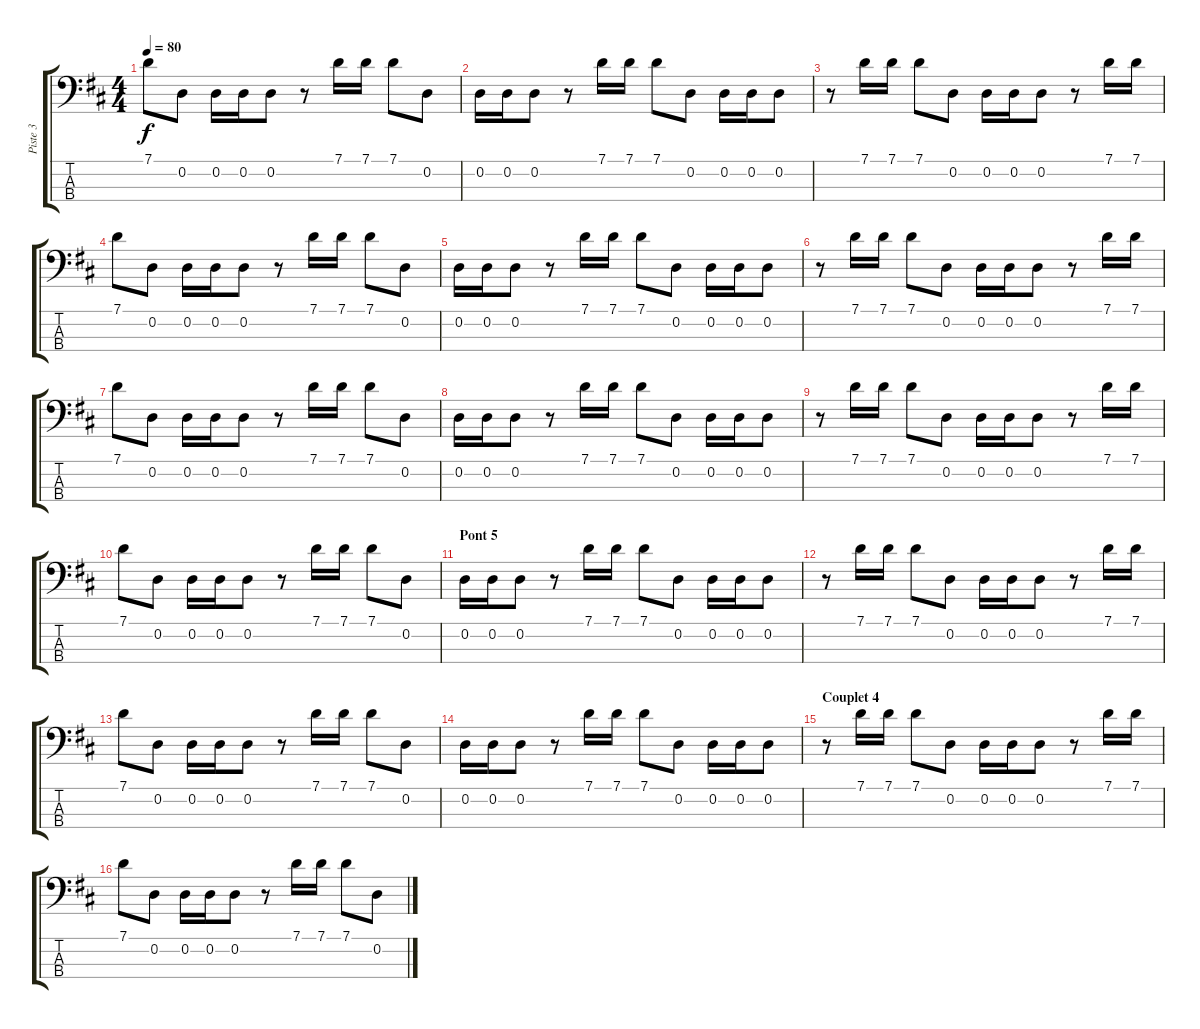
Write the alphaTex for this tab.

\track ("Piste 3" "Piste 3") {instrument electricbassfinger}
\staff {score tabs}
\tuning (G2 D2 A1 E1) {hide}
\ts (4 4)
\tempo 80
\clef f4
\ks d
7.1.8{dy f} 0.2.8 0.2.16 0.2.16 0.2.8 r.8 7.1.16 7.1.16 7.1.8 0.2.8 |
0.2.16 0.2.16 0.2.8 r.8 7.1.16 7.1.16 7.1.8 0.2.8 0.2.16 0.2.16 0.2.8 |
r.8 7.1.16 7.1.16 7.1.8 0.2.8 0.2.16 0.2.16 0.2.8 r.8 7.1.16 7.1.16 |
7.1.8 0.2.8 0.2.16 0.2.16 0.2.8 r.8 7.1.16 7.1.16 7.1.8 0.2.8 |
0.2.16 0.2.16 0.2.8 r.8 7.1.16 7.1.16 7.1.8 0.2.8 0.2.16 0.2.16 0.2.8 |
r.8 7.1.16 7.1.16 7.1.8 0.2.8 0.2.16 0.2.16 0.2.8 r.8 7.1.16 7.1.16 |
7.1.8 0.2.8 0.2.16 0.2.16 0.2.8 r.8 7.1.16 7.1.16 7.1.8 0.2.8 |
0.2.16 0.2.16 0.2.8 r.8 7.1.16 7.1.16 7.1.8 0.2.8 0.2.16 0.2.16 0.2.8 |
r.8 7.1.16 7.1.16 7.1.8 0.2.8 0.2.16 0.2.16 0.2.8 r.8 7.1.16 7.1.16 |
7.1.8 0.2.8 0.2.16 0.2.16 0.2.8 r.8 7.1.16 7.1.16 7.1.8 0.2.8 |
\section ("" "Pont 5")
0.2.16 0.2.16 0.2.8 r.8 7.1.16 7.1.16 7.1.8 0.2.8 0.2.16 0.2.16 0.2.8 |
r.8 7.1.16 7.1.16 7.1.8 0.2.8 0.2.16 0.2.16 0.2.8 r.8 7.1.16 7.1.16 |
7.1.8 0.2.8 0.2.16 0.2.16 0.2.8 r.8 7.1.16 7.1.16 7.1.8 0.2.8 |
0.2.16 0.2.16 0.2.8 r.8 7.1.16 7.1.16 7.1.8 0.2.8 0.2.16 0.2.16 0.2.8 |
\section ("" "Couplet 4")
r.8 7.1.16 7.1.16 7.1.8 0.2.8 0.2.16 0.2.16 0.2.8 r.8 7.1.16 7.1.16 |
7.1.8 0.2.8 0.2.16 0.2.16 0.2.8 r.8 7.1.16 7.1.16 7.1.8 0.2.8
